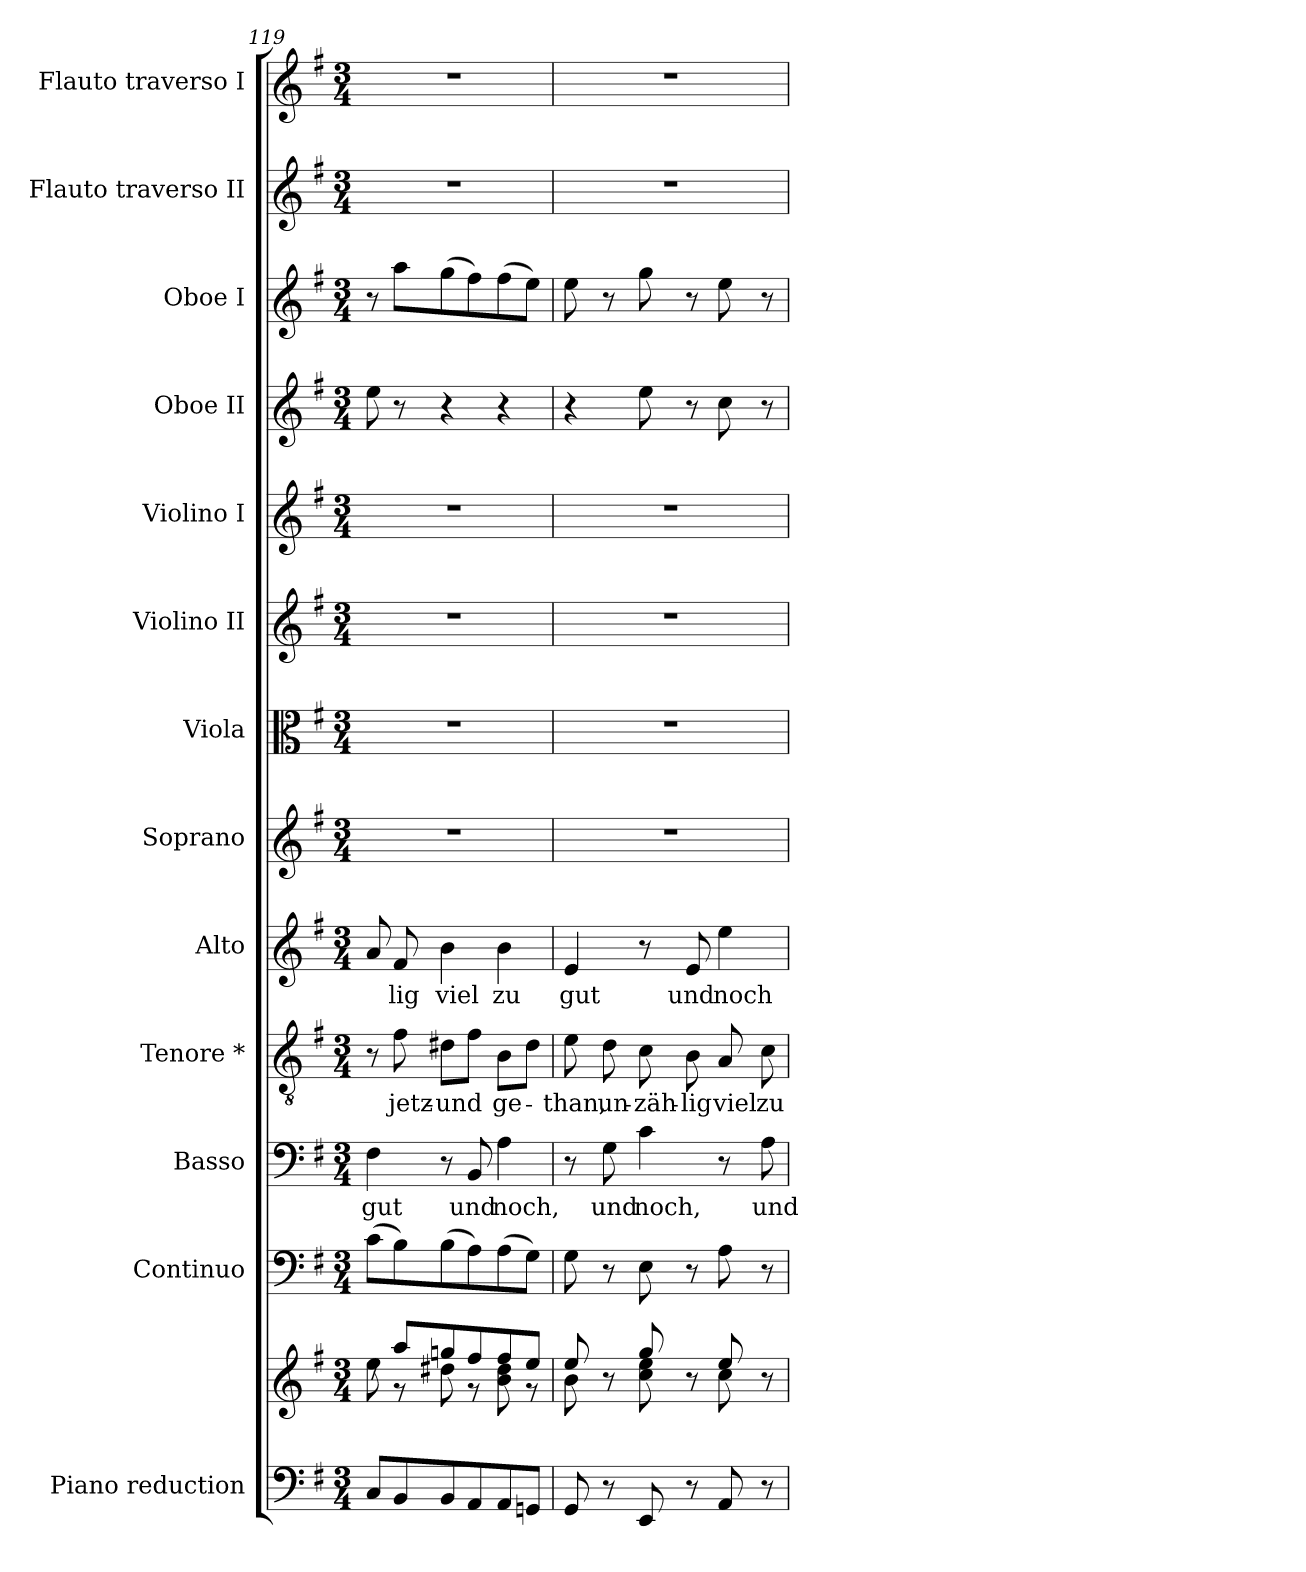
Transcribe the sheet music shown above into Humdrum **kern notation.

**kern	**kern	**kern	**kern	**text	**kern	**text	**kern	**text	**kern	**kern	**kern	**kern	**kern	**kern	**kern	**kern
*part13	*part13	*part12	*part11	*part11	*part10	*part10	*part9	*part9	*part8	*part7	*part6	*part5	*part4	*part3	*part2	*part1
*staff14	*staff13	*staff12	*staff11	*staff11	*staff10	*staff10	*staff9	*staff9	*staff8	*staff7	*staff6	*staff5	*staff4	*staff3	*staff2	*staff1
*I"Piano reduction	*	*I"Continuo	*I"Basso	*	*I"Tenore *	*	*I"Alto	*	*I"Soprano	*I"Viola	*I"Violino II	*I"Violino I	*I"Oboe II	*I"Oboe I	*I"Flauto traverso II	*I"Flauto traverso I
*I'Pno	*	*	*	*	*	*	*	*	*	*I'Vla	*I'Vln	*I'Vln	*I'Ob	*I'Ob	*	*
*clefF4	*clefG2	*clefF4	*clefF4	*	*clefGv2	*	*clefG2	*	*clefG2	*clefC3	*clefG2	*clefG2	*clefG2	*clefG2	*clefG2	*clefG2
*k[f#]	*k[f#]	*k[f#]	*k[f#]	*	*k[f#]	*	*k[f#]	*	*k[f#]	*k[f#]	*k[f#]	*k[f#]	*k[f#]	*k[f#]	*k[f#]	*k[f#]
*M3/4	*M3/4	*M3/4	*M3/4	*	*M3/4	*	*M3/4	*	*M3/4	*M3/4	*M3/4	*M3/4	*M3/4	*M3/4	*M3/4	*M3/4
=119	=119	=119	=119	=119	=119	=119	=119	=119	=119	=119	=119	=119	=119	=119	=119	=119
*	*^	*	*	*	*	*	*	*	*	*	*	*	*	*	*	*
!	!	!	!	!	!LO:LY:b	!	!	!	!	!	!	!	!	!	!	!	!
8C/L	8rdd	8ee\	(>8c\L	4F#\	gut	8r	.	8a/	.	2.r	2.r	2.r	2.r	8ee\	8r	2.r	2.r
!	!	!	!	!	!	!	!LO:LY:b	!	!LO:LY:b	!	!	!	!	!	!	!	!
8BB/	8aa/L	8r	8B\)	.	.	8f#\	jetz-	8f#/	-lig	.	.	.	.	8r	8aa\L	.	.
!	!	!	!	!	!	!	!LO:LY:b	!	!LO:LY:b	!	!	!	!	!	!	!	!
8BB/	8ggn/	8dd#X\	(>8B\	8r	.	8d#X\L	-und	4b\	viel	.	.	.	.	4r	(>8gg\	.	.
!	!	!	!	!	!LO:LY:b	!	!	!	!	!	!	!	!	!	!	!	!
8AA/	8ff#/	8r	8A\)	8BB/	und	8f#\J	.	.	.	.	.	.	.	.	8ff#\)	.	.
!	!	!	!	!	!LO:LY:b	!	!LO:LY:b	!	!LO:LY:b	!	!	!	!	!	!	!	!
8AA/	8ff#/	8b\ 8dd#\	(>8A\	4A\	noch,	8B\L	ge-	4b\	zu	.	.	.	.	4r	(>8ff#\	.	.
8GGn/J	8ee/J	8r	8G\J)	.	.	8d#\J	.	.	.	.	.	.	.	.	8ee\J)	.	.
=120	=120	=120	=120	=120	=120	=120	=120	=120	=120	=120	=120	=120	=120	=120	=120	=120	=120
!	!	!	!	!	!	!	!LO:LY:b	!	!LO:LY:b	!	!	!	!	!	!	!	!
8GG/	8ee/	8b\	8G\	8r	.	8e\	-than,	4e/	gut	2.r	2.r	2.r	2.r	4r	8ee\	2.r	2.r
!	!	!	!	!	!LO:LY:b	!	!LO:LY:b	!	!	!	!	!	!	!	!	!	!
8r	8r	8ryy	8r	8G\	und	8d\	un-	.	.	.	.	.	.	.	8r	.	.
!	!	!	!	!	!LO:LY:b	!	!LO:LY:b	!	!	!	!	!	!	!	!	!	!
8EE/	8gg/	8cc\ 8ee\	8E\	4c\	noch,	8c\	-zäh-	8r	.	.	.	.	.	8ee\	8gg\	.	.
!	!	!	!	!	!	!	!LO:LY:b	!	!LO:LY:b	!	!	!	!	!	!	!	!
8r	8r	8ryy	8r	.	.	8B\	-lig	8e/	und	.	.	.	.	8r	8r	.	.
!	!	!	!	!	!	!	!LO:LY:b	!	!LO:LY:b	!	!	!	!	!	!	!	!
8AA/	8ee/	8cc\	8A\	8r	.	8A/	viel	4ee\	noch	.	.	.	.	8cc\	8ee\	.	.
!	!	!	!	!	!LO:LY:b	!	!LO:LY:b	!	!	!	!	!	!	!	!	!	!
8r	8r	8ryy	8r	8A\	und	8c\	zu	.	.	.	.	.	.	8r	8r	.	.
*	*v	*v	*	*	*	*	*	*	*	*	*	*	*	*	*	*	*
=	=	=	=	=	=	=	=	=	=	=	=	=	=	=	=	=
*-	*-	*-	*-	*-	*-	*-	*-	*-	*-	*-	*-	*-	*-	*-	*-	*-
